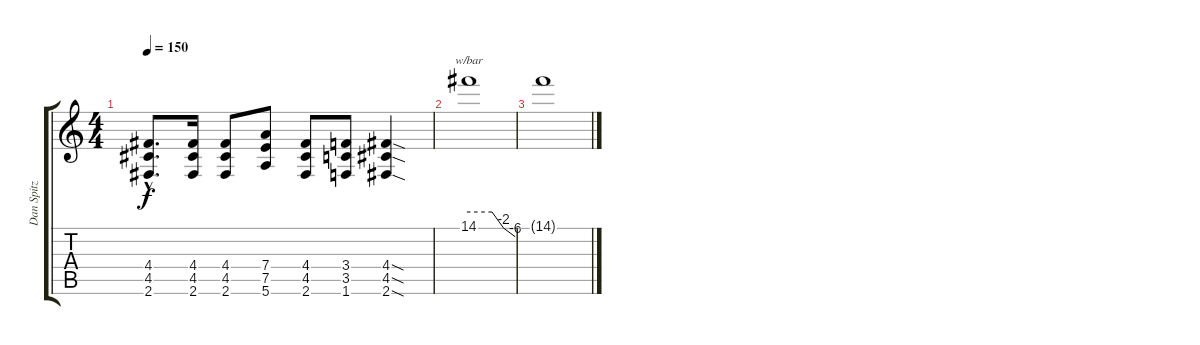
\track ("Dan Spitz" "Dan Spitz") {instrument distortionguitar}
\staff {score tabs}
\tuning (E4 B3 G3 D3 A2 E2) {hide}
\ts (4 4)
\tempo 150
\clef g2
\ks c
(4.4{hac} 4.5{hac} 2.6{hac}).8{d dy f} (4.4 4.5 2.6).16 (4.4 4.5 2.6).8 (7.4 7.5 5.6).8 (4.4 4.5 2.6).8 (3.4 3.5 1.6).8 (4.4{sod} 4.5{sod} 2.6{sod}).4 |
14.1.1{tbe (custom default 0 0 30 0 45 -8 60 -24) volume 12} |
14.1{t}.1
